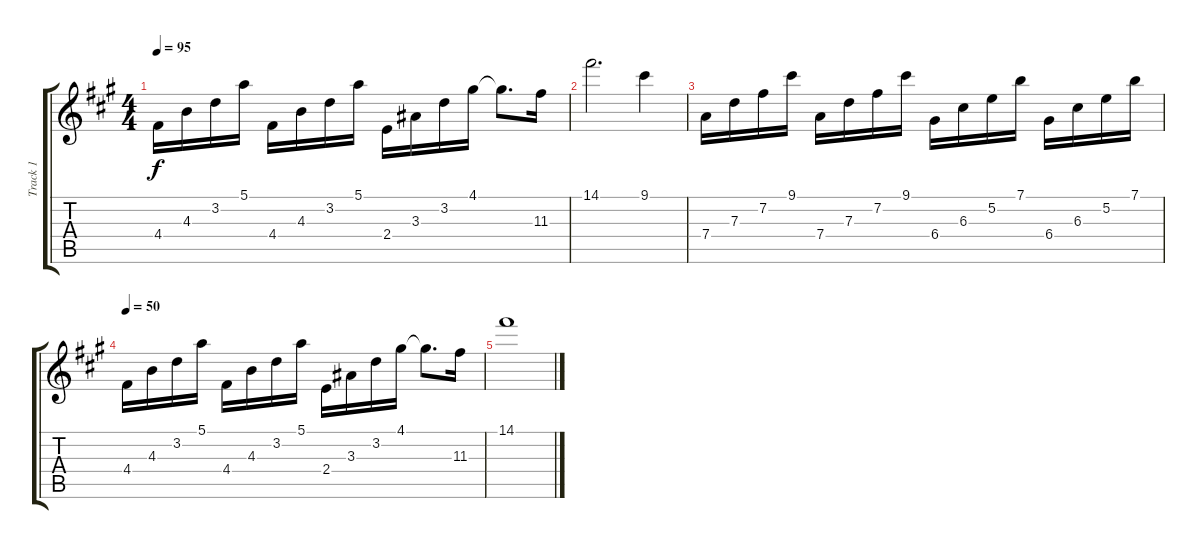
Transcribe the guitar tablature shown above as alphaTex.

\track ("Track 1" "Track 1") {instrument acousticguitarsteel}
\staff {score tabs}
\tuning (E4 B3 G3 D3 A2 E2) {hide}
\ts (4 4)
\tempo 95
\clef g2
\ks a
4.4.16{dy f} 4.3.16 3.2.16 5.1.16 4.4.16 4.3.16 3.2.16 5.1.16 2.4.16 3.3.16 3.2.16 4.1.16 4.1{t}.8{d} 11.3.16 |
14.1.2{d} 9.1.4 |
7.4.16{volume 8} 7.3.16 7.2.16 9.1.16 7.4.16 7.3.16 7.2.16 9.1.16 6.4.16 6.3.16 5.2.16 7.1.16 6.4.16 6.3.16 5.2.16 7.1.16 |
\tempo 50
4.4.16 4.3.16 3.2.16 5.1.16 4.4.16 4.3.16 3.2.16 5.1.16 2.4.16 3.3.16 3.2.16 4.1.16 4.1{t}.8{d} 11.3.16 |
14.1.1
